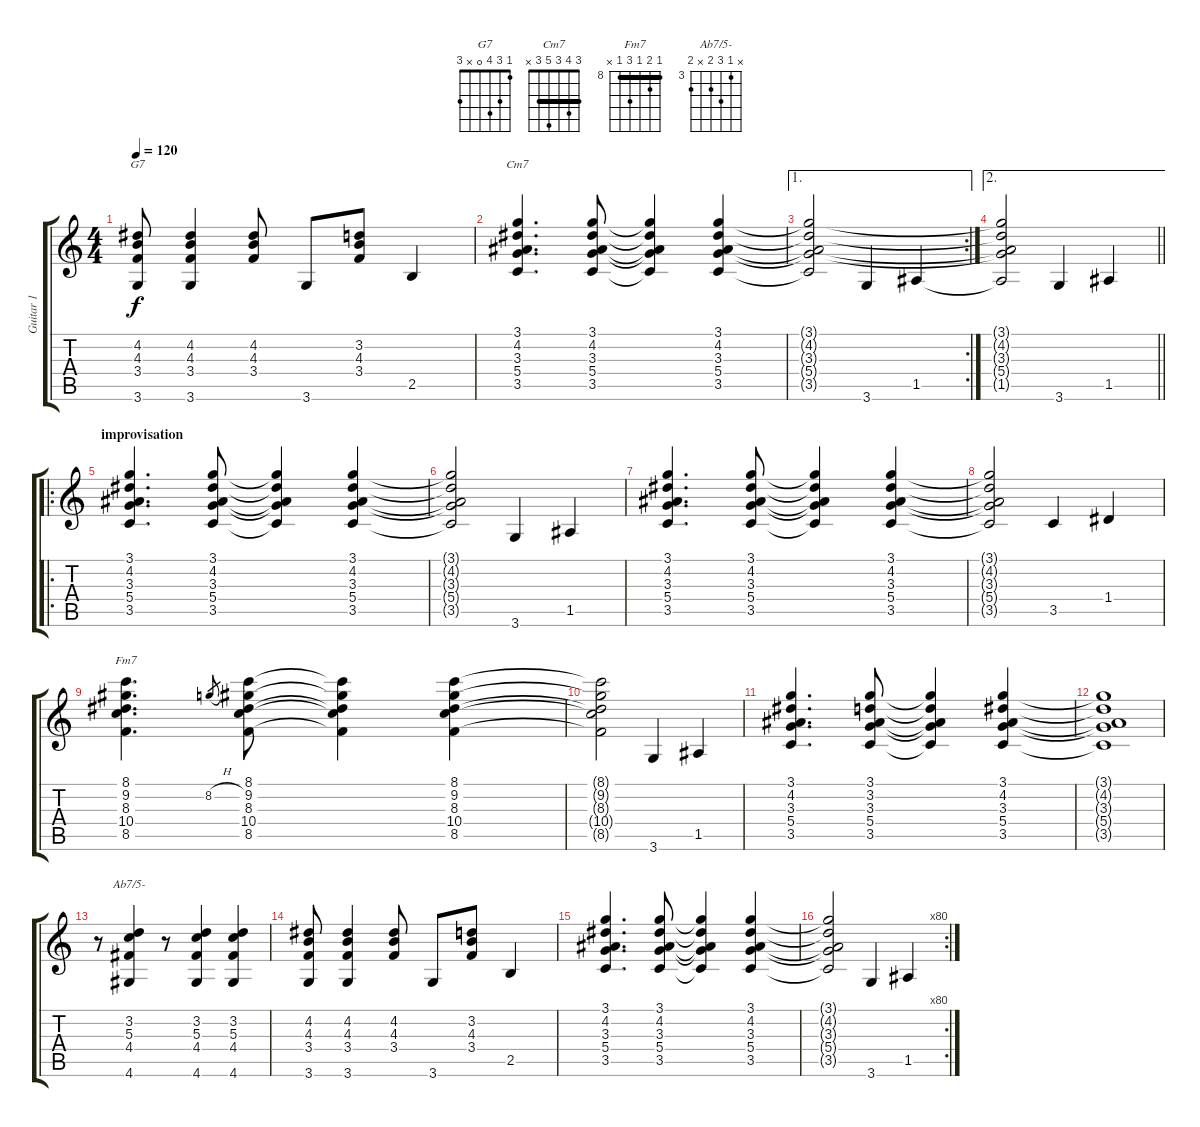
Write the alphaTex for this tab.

\track ("Guitar 1" "Guitar 1") {instrument electricguitarjazz}
\staff {score tabs}
\tuning (E4 B3 G3 D3 A2 E2) {hide}
\chord ("G7" 1 3 4 0 x 3)
\chord ("Cm7" 3 4 3 5 3 x) {barre 3}
\chord ("Fm7" 8 9 8 10 8 x) {firstfret 8 barre 8}
\chord ("Ab7/5-" x 3 5 4 x 4) {firstfret 3}
\ts (4 4)
\tempo 120
\clef g2
\ks c
(4.2 4.3 3.4 3.6).8{ch "G7" dy f} (4.2 4.3 3.4 3.6).4 (4.2 4.3 3.4).8 3.6.8 (3.2 4.3 3.4).8 2.5.4 |
(3.1 4.2 3.3 5.4 3.5).4{d ch "Cm7"} (3.1 4.2 3.3 5.4 3.5).8 (3.1{t} 4.2{t} 3.3{t} 5.4{t} 3.5{t}).4 (3.1 4.2 3.3 5.4 3.5).4 |
\ae 1
\rc 2
(3.1{t} 4.2{t} 3.3{t} 5.4{t} 3.5{t}).2 3.6.4 1.5.4 |
\ae 2
\barLineRight lightlight
(3.1{t} 4.2{t} 3.3{t} 5.4{t} 1.5{t}).2 3.6.4 1.5.4 |
\ro
\section ("" "improvisation")
(3.1 4.2 3.3 5.4 3.5).4{d} (3.1 4.2 3.3 5.4 3.5).8 (3.1{t} 4.2{t} 3.3{t} 5.4{t} 3.5{t}).4 (3.1 4.2 3.3 5.4 3.5).4 |
(3.1{t} 4.2{t} 3.3{t} 5.4{t} 3.5{t}).2 3.6.4 1.5.4 |
(3.1 4.2 3.3 5.4 3.5).4{d} (3.1 4.2 3.3 5.4 3.5).8 (3.1{t} 4.2{t} 3.3{t} 5.4{t} 3.5{t}).4 (3.1 4.2 3.3 5.4 3.5).4 |
(3.1{t} 4.2{t} 3.3{t} 5.4{t} 3.5{t}).2 3.5.4 1.4.4 |
(8.1 9.2 8.3 10.4 8.5).4{d ch "Fm7"} 8.2{h}.8{gr} (8.1 9.2 8.3 10.4 8.5).8 (8.1{t} 9.2{t} 8.3{t} 10.4{t} 8.5{t}).4 (8.1 9.2 8.3 10.4 8.5).4 |
(8.1{t} 9.2{t} 8.3{t} 10.4{t} 8.5{t}).2 3.6.4 1.5.4 |
(3.1 4.2 3.3 5.4 3.5).4{d} (3.1 3.2 3.3 5.4 3.5).8 (3.1{t} 3.2{t} 3.3{t} 5.4{t} 3.5{t}).4 (3.1 4.2 3.3 5.4 3.5).4 |
(3.1{t} 4.2{t} 3.3{t} 5.4{t} 3.5{t}).1 |
r.8 (3.2 5.3 4.4 4.6).4{ch "Ab7/5-"} r.8 (3.2 5.3 4.4 4.6).4 (3.2 5.3 4.4 4.6).4 |
(4.2 4.3 3.4 3.6).8 (4.2 4.3 3.4 3.6).4 (4.2 4.3 3.4).8 3.6.8 (3.2 4.3 3.4).8 2.5.4 |
(3.1 4.2 3.3 5.4 3.5).4{d} (3.1 4.2 3.3 5.4 3.5).8 (3.1{t} 4.2{t} 3.3{t} 5.4{t} 3.5{t}).4 (3.1 4.2 3.3 5.4 3.5).4 |
\rc 80
(3.1{t} 4.2{t} 3.3{t} 5.4{t} 3.5{t}).2 3.6.4 1.5.4
